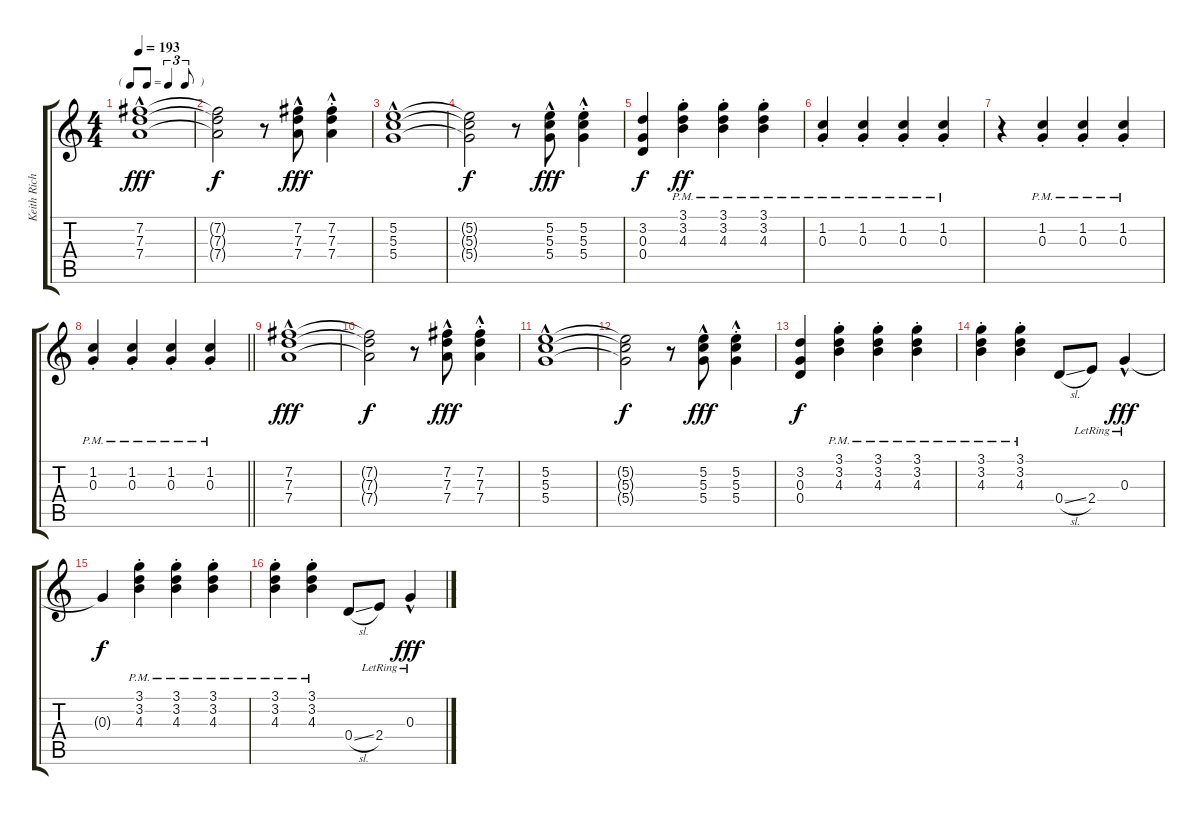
\track ("Keith Richards" "Keith Rich") {instrument electricguitarjazz}
\staff {score tabs}
\tuning (E4 B3 G3 D3 A2 E2) {hide}
\ts (4 4)
\tf triplet8th
\tempo 193
\clef g2
\ks c
(7.2{hac} 7.3{hac} 7.4{hac}).1{dy fff} |
(7.2{t} 7.3{t} 7.4{t}).2{dy f} r.8 (7.2{hac} 7.3{hac} 7.4{hac}).8{dy fff} (7.2{hac st} 7.3{hac st} 7.4{hac st}).4 |
(5.2{hac} 5.3{hac} 5.4{hac}).1 |
(5.2{t} 5.3{t} 5.4{t}).2{dy f} r.8 (5.2{hac} 5.3{hac} 5.4{hac}).8{dy fff} (5.2{hac st} 5.3{hac st} 5.4{hac st}).4 |
(3.2 0.3 0.4).4{dy f} (3.1{pm st} 3.2{pm st} 4.3{pm st}).4{dy ff} (3.1{pm st} 3.2{pm st} 4.3{pm st}).4 (3.1{pm st} 3.2{pm st} 4.3{pm st}).4 |
(1.2{pm st} 0.3{pm st}).4 (1.2{pm st} 0.3{pm st}).4 (1.2{pm st} 0.3{pm st}).4 (1.2{pm st} 0.3{pm st}).4 |
r.4 (1.2{pm st} 0.3{pm st}).4 (1.2{pm st} 0.3{pm st}).4 (1.2{pm st} 0.3{pm st}).4 |
\barLineRight lightlight
(1.2{pm st} 0.3{pm st}).4 (1.2{pm st} 0.3{pm st}).4 (1.2{pm st} 0.3{pm st}).4 (1.2{pm st} 0.3{pm st}).4 |
(7.2{hac} 7.3{hac} 7.4{hac}).1{dy fff} |
(7.2{t} 7.3{t} 7.4{t}).2{dy f} r.8 (7.2{hac} 7.3{hac} 7.4{hac}).8{dy fff} (7.2{hac st} 7.3{hac st} 7.4{hac st}).4 |
(5.2{hac} 5.3{hac} 5.4{hac}).1 |
(5.2{t} 5.3{t} 5.4{t}).2{dy f} r.8 (5.2{hac} 5.3{hac} 5.4{hac}).8{dy fff} (5.2{hac st} 5.3{hac st} 5.4{hac st}).4 |
(3.2 0.3 0.4).4{dy f} (3.1{pm st} 3.2{pm st} 4.3{pm st}).4 (3.1{pm st} 3.2{pm st} 4.3{pm st}).4 (3.1{pm st} 3.2{pm st} 4.3{pm st}).4 |
(3.1{pm st} 3.2{pm st} 4.3{pm st}).4 (3.1{pm st} 3.2{pm st} 4.3{pm st}).4 0.4{sl}.8 2.4{lr}.8 0.3{hac lr}.4{dy fff} |
0.3{t}.4{dy f} (3.1{pm st} 3.2{pm st} 4.3{pm st}).4 (3.1{pm st} 3.2{pm st} 4.3{pm st}).4 (3.1{pm st} 3.2{pm st} 4.3{pm st}).4 |
(3.1{pm st} 3.2{pm st} 4.3{pm st}).4 (3.1{pm st} 3.2{pm st} 4.3{pm st}).4 0.4{sl}.8 2.4{lr}.8 0.3{hac lr}.4{dy fff}
